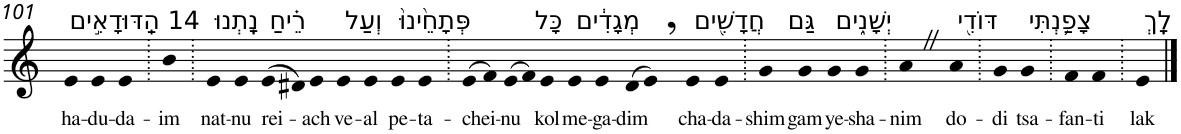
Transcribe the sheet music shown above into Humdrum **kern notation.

**kern	**text
*part1	*part1
*staff1	*staff1
*I"Piano	*
*I'Pno	*
!!LO:PB:g=z
*clefG2	*
*k[]	*
=101	=101
!LO:TX:a:t=14 הַֽדּוּדָאִ֣ים	!
!	!LO:LY:b
4e	ha-
!	!LO:LY:b
4e	-du-
!	!LO:LY:b
4e	-da-
=102.	=102.
!	!LO:LY:b
4b	-im
=103.	=103.
!LO:TX:a:t=נָֽתְנוּ	!
!	!LO:LY:b
4e	nat-
!	!LO:LY:b
4e	-nu
!LO:TX:a:t=רֵ֗יחַ	!
!	!LO:LY:b
(>8e	rei-
8d#X)	.
!	!LO:LY:b
4e	-ach
!LO:TX:a:t=וְעַל	!
!	!LO:LY:b
4e	ve-
!	!LO:LY:b
4e	-al
!LO:TX:a:t=פְּתָחֵ֙ינוּ֙	!
!	!LO:LY:b
4e	pe-
!	!LO:LY:b
4e	-ta-
=104.	=104.
!	!LO:LY:b
(>8e	-chei-
8f)	.
!	!LO:LY:b
(>8e	-nu
8f)	.
!LO:TX:a:t=כָּל	!
!	!LO:LY:b
4e	kol
!LO:TX:a:t=מְגָדִ֔ים	!
!	!LO:LY:b
4e	me-
!	!LO:LY:b
4e	-ga-
!	!LO:LY:b
(>8d	-dim
8e,)	.
!LO:TX:a:t=חֲדָשִׁ֖ים	!
!	!LO:LY:b
4e	cha-
!	!LO:LY:b
4e	-da-
=105.	=105.
!	!LO:LY:b
4g	-shim
!LO:TX:a:t=גַּם	!
!	!LO:LY:b
4g	gam
!LO:TX:a:t=יְשָׁנִ֑ים	!
!	!LO:LY:b
4g	ye-
!	!LO:LY:b
4g	-sha-
=106.	=106.
!	!LO:LY:b
4aZ	-nim
!LO:TX:a:t=דּוֹדִ֖י	!
!	!LO:LY:b
4a	do-
=107.	=107.
!	!LO:LY:b
4g	-di
!LO:TX:a:t=צָפַ֥נְתִּי	!
!	!LO:LY:b
4g	tsa-
=108.	=108.
!	!LO:LY:b
4f	-fan-
!	!LO:LY:b
4f	-ti
=109.	=109.
!LO:TX:a:t=לָֽךְ	!
!	!LO:LY:b
4e	lak
==	==
*-	*-
